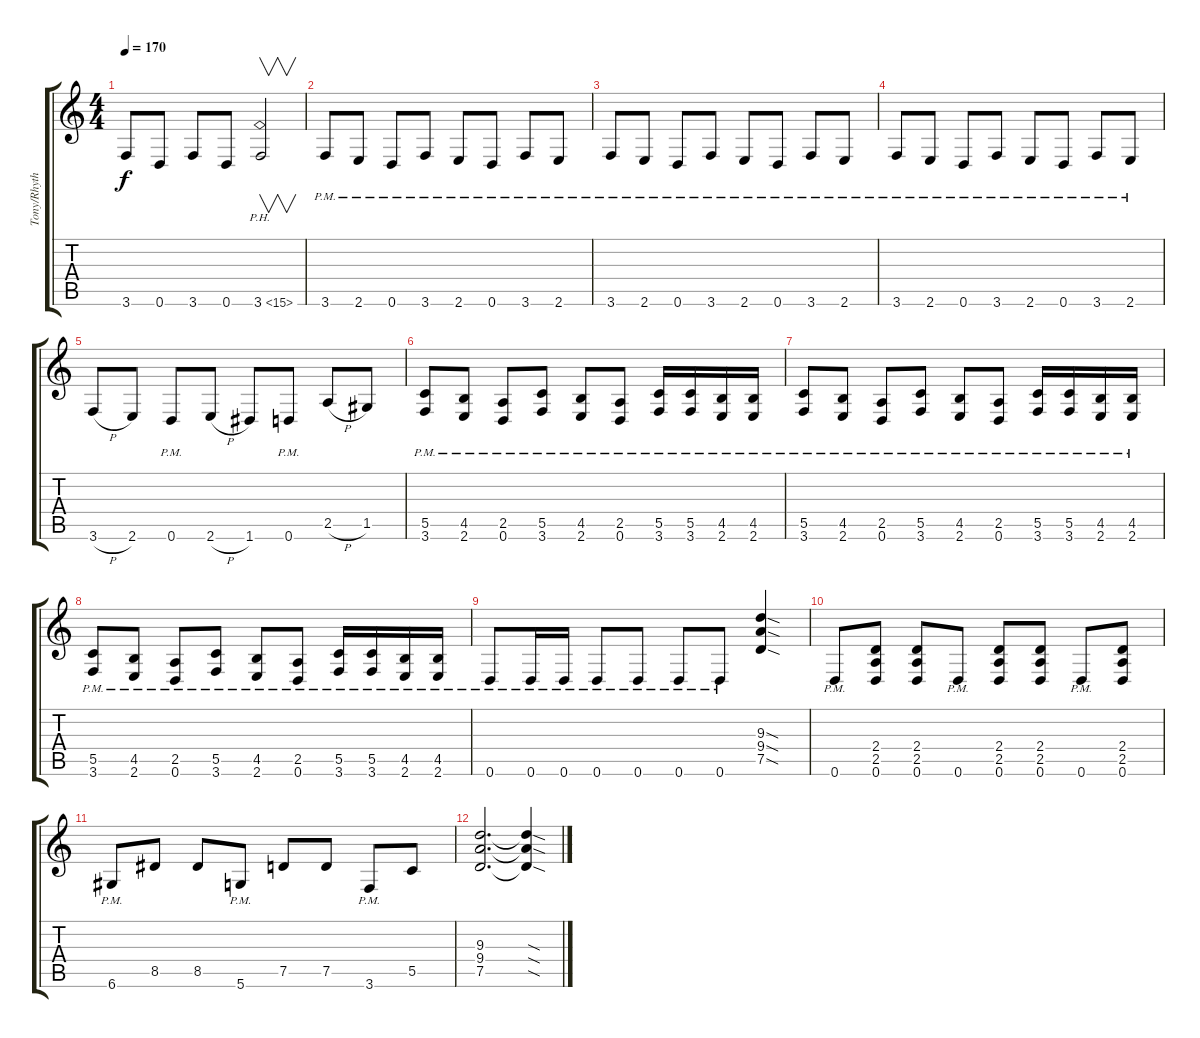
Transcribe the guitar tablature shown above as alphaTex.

\track ("Tony/Rhythm" "Tony/Rhyth") {instrument distortionguitar}
\staff {score tabs}
\tuning (D4 A3 F3 C3 G2 D2) {hide}
\ts (4 4)
\tempo 170
\clef g2
\ks c
3.6.8{dy f} 0.6.8 3.6.8 0.6.8 3.6{ph 12}.2{v} |
3.6{pm}.8 2.6{pm}.8 0.6{pm}.8 3.6{pm}.8 2.6{pm}.8 0.6{pm}.8 3.6{pm}.8 2.6{pm}.8 |
3.6{pm}.8 2.6{pm}.8 0.6{pm}.8 3.6{pm}.8 2.6{pm}.8 0.6{pm}.8 3.6{pm}.8 2.6{pm}.8 |
3.6{pm}.8 2.6{pm}.8 0.6{pm}.8 3.6{pm}.8 2.6{pm}.8 0.6{pm}.8 3.6{pm}.8 2.6{pm}.8 |
3.6{h}.8 2.6.8 0.6{pm}.8 2.6{h}.8 1.6.8 0.6{pm}.8 2.5{h}.8 1.5.8 |
(5.5 3.6{pm}).8 (4.5 2.6{pm}).8 (2.5 0.6{pm}).8 (5.5 3.6{pm}).8 (4.5 2.6{pm}).8 (2.5 0.6{pm}).8 (5.5 3.6{pm}).16 (5.5{pm} 3.6{pm}).16 (4.5{pm} 2.6{pm}).16 (4.5{pm} 2.6{pm}).16 |
(5.5 3.6{pm}).8 (4.5 2.6{pm}).8 (2.5 0.6{pm}).8 (5.5 3.6{pm}).8 (4.5 2.6{pm}).8 (2.5 0.6{pm}).8 (5.5 3.6{pm}).16 (5.5{pm} 3.6{pm}).16 (4.5{pm} 2.6{pm}).16 (4.5{pm} 2.6{pm}).16 |
(5.5 3.6{pm}).8 (4.5 2.6{pm}).8 (2.5 0.6{pm}).8 (5.5 3.6{pm}).8 (4.5 2.6{pm}).8 (2.5 0.6{pm}).8 (5.5 3.6{pm}).16 (5.5{pm} 3.6{pm}).16 (4.5{pm} 2.6{pm}).16 (4.5{pm} 2.6{pm}).16 |
0.6{pm}.8 0.6{pm}.16 0.6{pm}.16 0.6{pm}.8 0.6{pm}.8 0.6{pm}.8 0.6{pm}.8 (9.3{sod} 9.4{sod} 7.5{sod}).4 |
0.6{pm}.8 (2.4 2.5 0.6).8 (2.4 2.5 0.6).8 0.6{pm}.8 (2.4 2.5 0.6).8 (2.4 2.5 0.6).8 0.6{pm}.8 (2.4 2.5 0.6).8 |
6.6{pm}.8 8.5.8 8.5.8 5.6{pm}.8 7.5.8 7.5.8 3.6{pm}.8 5.5.8 |
(9.3 9.4 7.5).2{d} (9.3{sod t} 9.4{sod t} 7.5{sod t}).4
